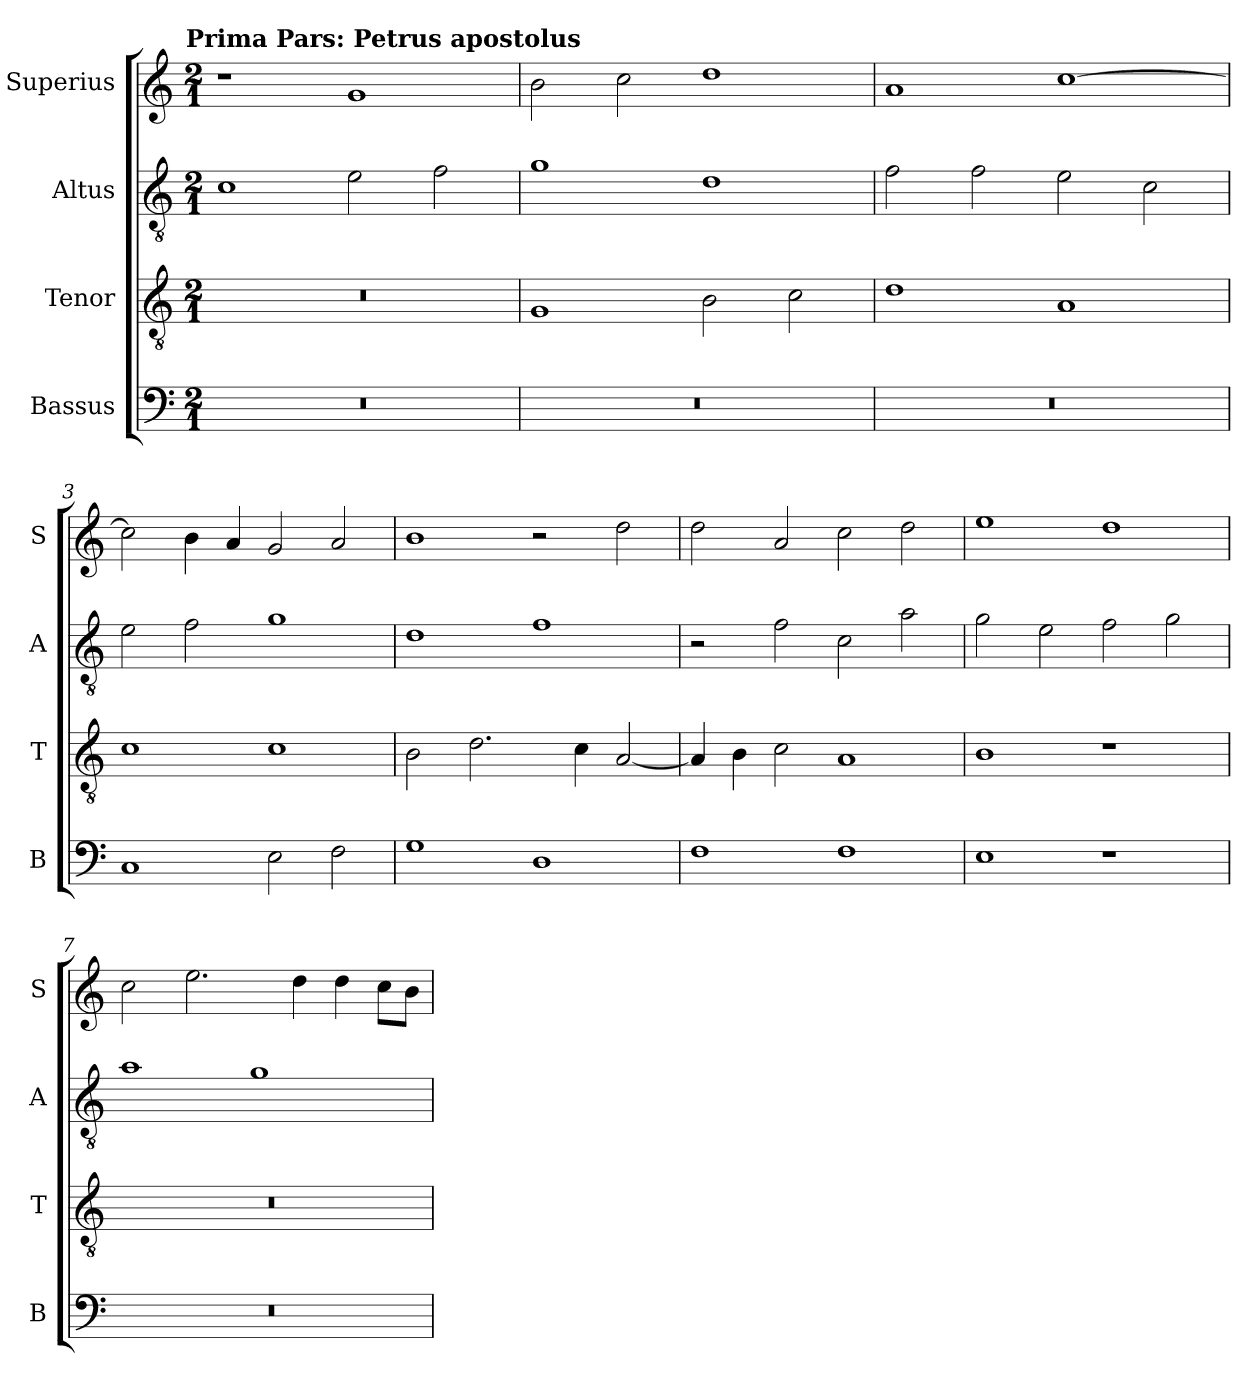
**kern	**kern	**kern	**kern
*part4	*part3	*part2	*part1
*staff4	*staff3	*staff2	*staff1
*I"Bassus	*I"Tenor	*I"Altus	*I"Superius
*I'B	*I'T	*I'A	*I'S
*clefF4	*clefGv2	*clefGv2	*clefG2
*k[]	*k[]	*k[]	*k[]
*C:	*C:	*C:	*C:
!!LO:TX:omd:t=Prima Pars&colon; Petrus apostolus
*M2/1	*M2/1	*M2/1	*M2/1
=	=	=	=
0r	0r	1c	1r
.	.	2e	1g
.	.	2f	.
=1	=1	=1	=1
0r	1G	1g	2b
.	.	.	2cc
.	2B	1d	1dd
.	2c	.	.
=2	=2	=2	=2
0r	1d	2f	1a
.	.	2f	.
.	1A	2e	[1cc
.	.	2c	.
=3	=3	=3	=3
1C	1c	2e	2cc]
.	.	2f	4b
.	.	.	4a
2E	1c	1g	2g
2F	.	.	2a
=4	=4	=4	=4
1G	2B	1d	1b
.	2.d	.	.
1D	.	1f	2r
.	4c	.	.
.	[2A	.	2dd
=5	=5	=5	=5
1F	4A]	2r	2dd
.	4B	.	.
.	2c	2f	2a
1F	1A	2c	2cc
.	.	2a	2dd
=6	=6	=6	=6
1E	1B	2g	1ee
.	.	2e	.
1r	1r	2f	1dd
.	.	2g	.
=7	=7	=7	=7
0r	0r	1a	2cc
.	.	.	2.ee
.	.	1g	.
.	.	.	4dd
.	.	.	4dd
.	.	.	8ccL
.	.	.	8bJ
=	=	=	=
*-	*-	*-	*-
